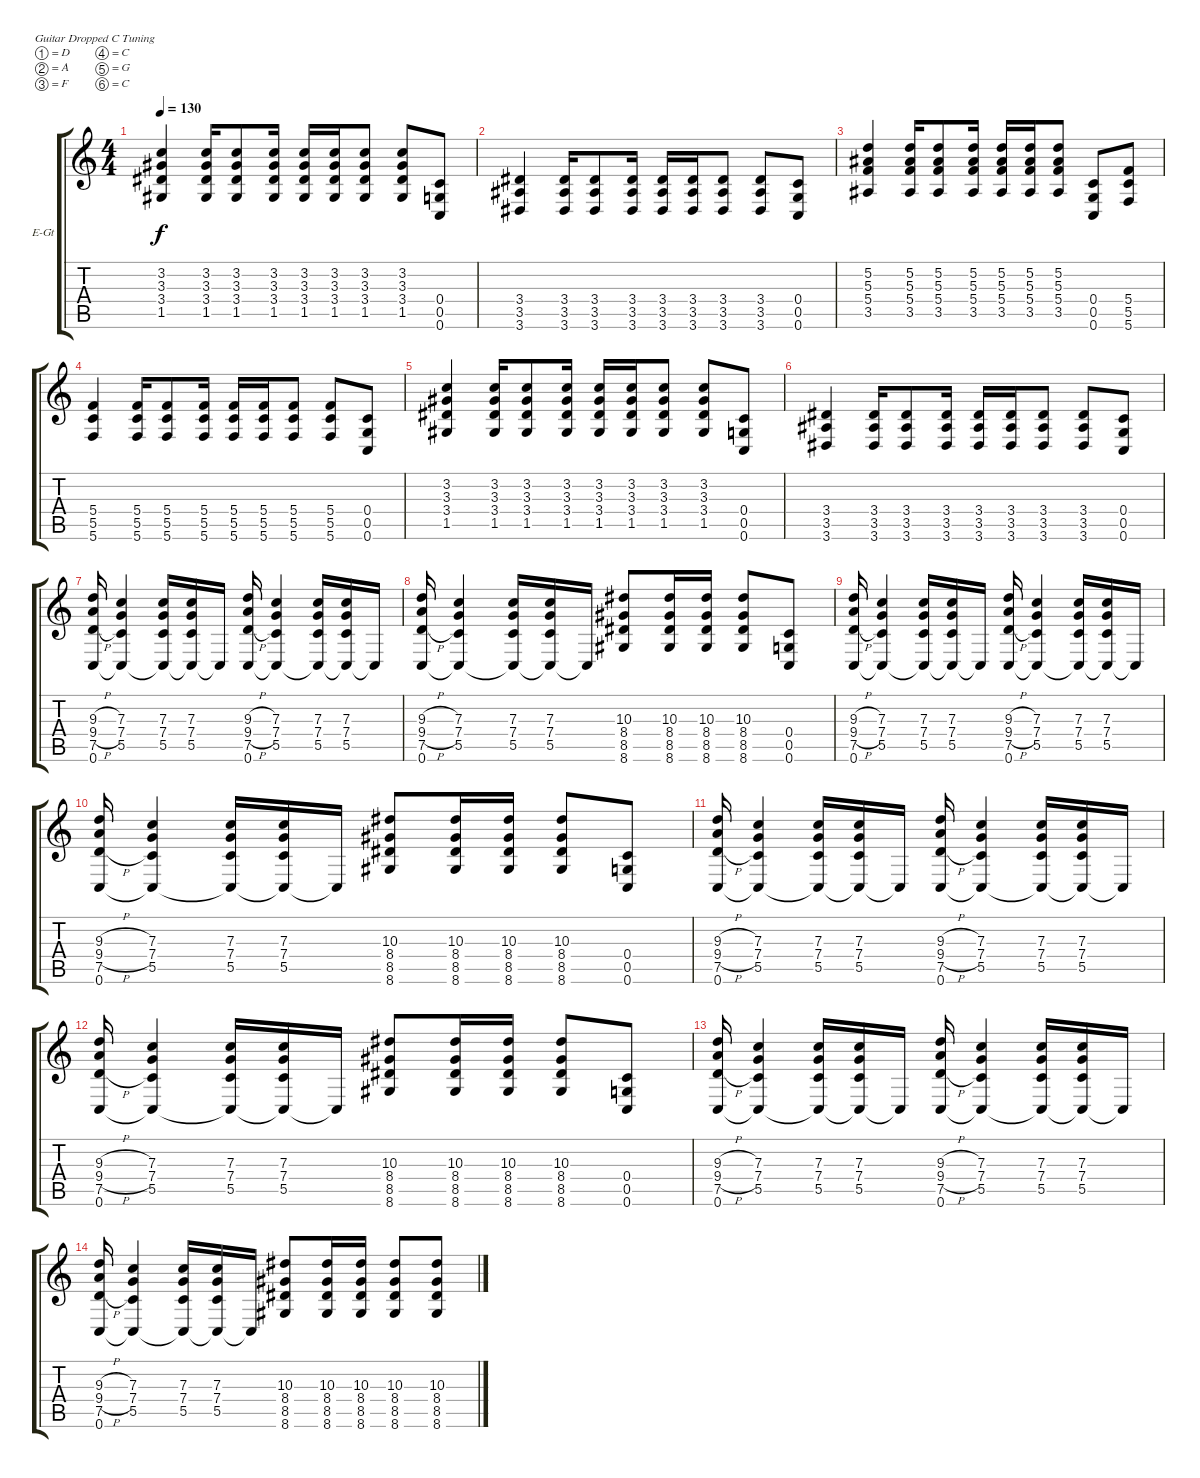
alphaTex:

\bracketExtendMode groupsimilarinstruments
\firstSystemTrackNameOrientation horizontal
\otherSystemsTrackNameOrientation horizontal
\track ("Piste 1" "E-Gt") {instrument distortionguitar}
\staff {score tabs}
\tuning (D4 A3 F3 C3 G2 C2)
\ts (4 4)
\tempo 130
\clef g2
\ks c
(3.4 1.5 3.3 3.2).4{dy f} (3.4 1.5 3.3 3.2).16 (3.4 1.5 3.3 3.2).8 (3.4 1.5 3.3 3.2).16 (3.4 1.5 3.3 3.2).16 (3.4 1.5 3.3 3.2).16 (3.4 1.5 3.3 3.2).8 (1.5 3.4 3.3 3.2).8 (0.4 0.5 0.6).8 |
(3.4 3.5 3.6).4 (3.4 3.5 3.6).16 (3.4 3.5 3.6).8 (3.4 3.5 3.6).16 (3.4 3.5 3.6).16 (3.4 3.5 3.6).16 (3.4 3.5 3.6).8 (3.6 3.5 3.4).8 (0.4 0.5 0.6).8 |
(5.4 3.5 5.3 5.2).4 (5.4 3.5 5.3 5.2).16 (5.4 3.5 5.3 5.2).8 (5.4 3.5 5.3 5.2).16 (5.4 3.5 5.3 5.2).16 (5.4 3.5 5.3 5.2).16 (5.4 3.5 5.3 5.2).8 (0.6 0.5 0.4).8 (5.4 5.5 5.6).8 |
(5.4 5.5 5.6).4 (5.4 5.5 5.6).16 (5.4 5.5 5.6).8 (5.4 5.5 5.6).16 (5.4 5.5 5.6).16 (5.4 5.5 5.6).16 (5.4 5.5 5.6).8 (5.6 5.5 5.4).8 (0.4 0.5 0.6).8 |
(3.4 1.5 3.3 3.2).4 (3.4 1.5 3.3 3.2).16 (3.4 1.5 3.3 3.2).8 (3.4 1.5 3.3 3.2).16 (3.4 1.5 3.3 3.2).16 (3.4 1.5 3.3 3.2).16 (3.4 1.5 3.3 3.2).8 (1.5 3.4 3.3 3.2).8 (0.4 0.5 0.6).8 |
(3.4 3.5 3.6).4 (3.4 3.5 3.6).16 (3.4 3.5 3.6).8 (3.4 3.5 3.6).16 (3.4 3.5 3.6).16 (3.4 3.5 3.6).16 (3.4 3.5 3.6).8 (3.6 3.5 3.4).8 (0.4 0.5 0.6).8 |
(9.3{h} 9.4{h} 7.5{h} 0.6).16 (5.5 7.4 7.3 0.6{t}).4 (7.3 7.4 5.5 0.6{t}).16 (7.3 7.4 5.5 0.6{t}).16 0.6{t}.16 (9.3{h} 9.4{h} 7.5{h} 0.6).16 (5.5 7.4 7.3 0.6{t}).4 (7.3 7.4 5.5 0.6{t}).16 (7.3 7.4 5.5 0.6{t}).16 0.6{t}.16 |
(9.3{h} 9.4{h} 7.5{h} 0.6).16 (5.5 7.4 7.3 0.6{t}).4 (7.3 7.4 5.5 0.6{t}).16 (7.3 7.4 5.5 0.6{t}).16 0.6{t}.16 (8.6 8.5 8.4 10.3).8 (8.6 8.5 8.4 10.3).16 (8.6 8.5 8.4 10.3).16 (8.6 8.5 8.4 10.3).8 (0.5 0.6 0.4).8 |
(9.3{h} 9.4{h} 7.5{h} 0.6).16 (5.5 7.4 7.3 0.6{t}).4 (7.3 7.4 5.5 0.6{t}).16 (7.3 7.4 5.5 0.6{t}).16 0.6{t}.16 (9.3{h} 9.4{h} 7.5{h} 0.6).16 (5.5 7.4 7.3 0.6{t}).4 (7.3 7.4 5.5 0.6{t}).16 (7.3 7.4 5.5 0.6{t}).16 0.6{t}.16 |
(9.3{h} 9.4{h} 7.5{h} 0.6).16 (5.5 7.4 7.3 0.6{t}).4 (7.3 7.4 5.5 0.6{t}).16 (7.3 7.4 5.5 0.6{t}).16 0.6{t}.16 (8.6 8.5 8.4 10.3).8 (8.6 8.5 8.4 10.3).16 (8.6 8.5 8.4 10.3).16 (8.6 8.5 8.4 10.3).8 (0.5 0.6 0.4).8 |
(9.3{h} 9.4{h} 7.5{h} 0.6).16 (5.5 7.4 7.3 0.6{t}).4 (7.3 7.4 5.5 0.6{t}).16 (7.3 7.4 5.5 0.6{t}).16 0.6{t}.16 (9.3{h} 9.4{h} 7.5{h} 0.6).16 (5.5 7.4 7.3 0.6{t}).4 (7.3 7.4 5.5 0.6{t}).16 (7.3 7.4 5.5 0.6{t}).16 0.6{t}.16 |
(9.3{h} 9.4{h} 7.5{h} 0.6).16 (5.5 7.4 7.3 0.6{t}).4 (7.3 7.4 5.5 0.6{t}).16 (7.3 7.4 5.5 0.6{t}).16 0.6{t}.16 (8.6 8.5 8.4 10.3).8 (8.6 8.5 8.4 10.3).16 (8.6 8.5 8.4 10.3).16 (8.6 8.5 8.4 10.3).8 (0.5 0.6 0.4).8 |
(9.3{h} 9.4{h} 7.5{h} 0.6).16 (5.5 7.4 7.3 0.6{t}).4 (7.3 7.4 5.5 0.6{t}).16 (7.3 7.4 5.5 0.6{t}).16 0.6{t}.16 (9.3{h} 9.4{h} 7.5{h} 0.6).16 (5.5 7.4 7.3 0.6{t}).4 (7.3 7.4 5.5 0.6{t}).16 (7.3 7.4 5.5 0.6{t}).16 0.6{t}.16 |
(9.3{h} 9.4{h} 7.5{h} 0.6).16 (5.5 7.4 7.3 0.6{t}).4 (7.3 7.4 5.5 0.6{t}).16 (7.3 7.4 5.5 0.6{t}).16 0.6{t}.16 (8.6 8.5 8.4 10.3).8 (8.6 8.5 8.4 10.3).16 (8.6 8.5 8.4 10.3).16 (8.6 8.5 8.4 10.3).8 (8.5 8.6 8.4 10.3).8
